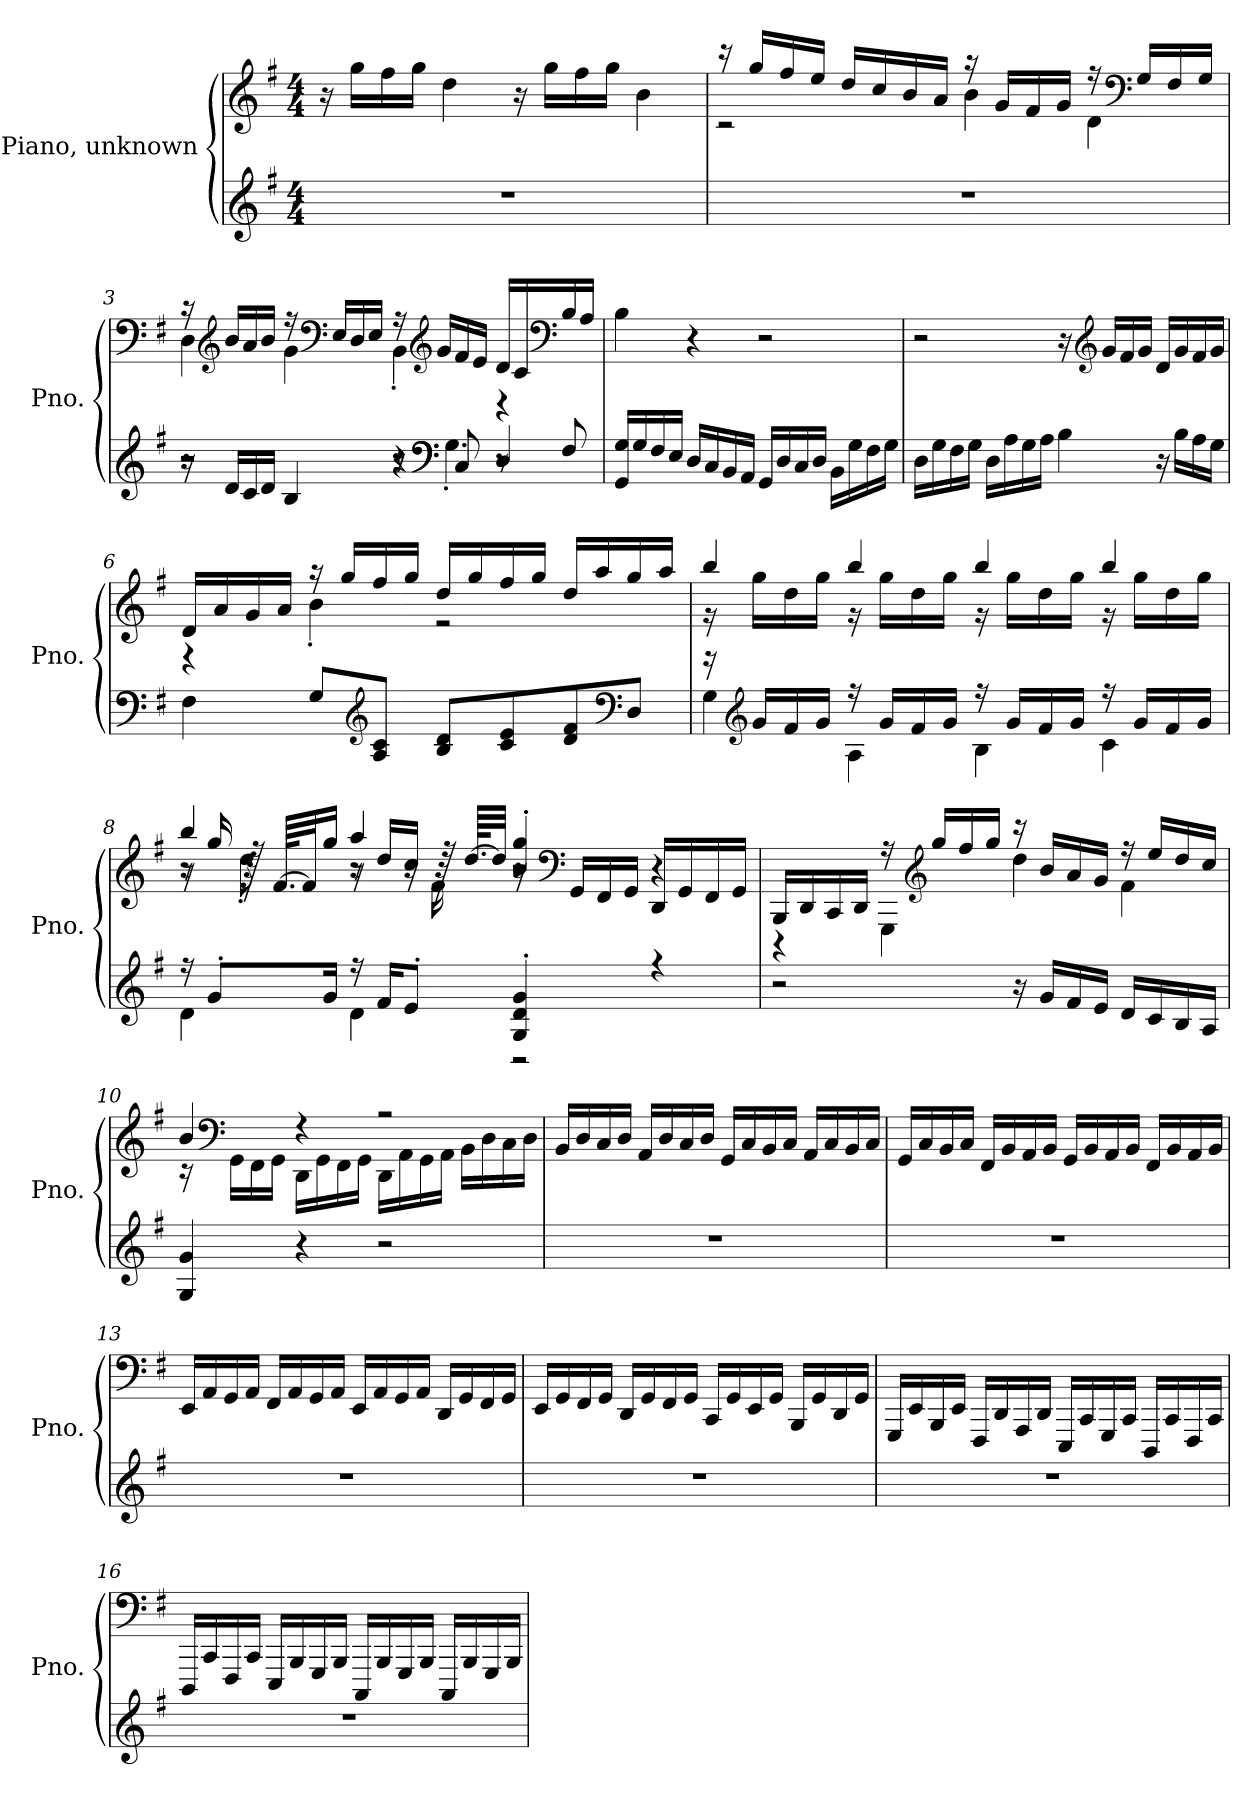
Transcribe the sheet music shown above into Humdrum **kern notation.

**kern	**kern
*part1	*part1
*staff2	*staff1
*I"Piano, unknown	*
*I'Pno.	*
*clefG2	*clefG2
*k[f#]	*k[f#]
*M4/4	*M4/4
*MM120	*MM120
=1	=1
1r	16r
.	16gg\LL
.	16ff#\
.	16gg\JJ
.	4dd\
.	16r
.	16gg\LL
.	16ff#\
.	16gg\JJ
.	4b\
=2	=2
*	*^
1r	16r	2r
.	16gg/LL	.
.	16ff#/	.
.	16ee/JJ	.
.	16dd/LL	.
.	16cc/	.
.	16b/	.
.	16a/JJ	.
.	16r	4b\
.	16g/LL	.
.	16f#/	.
.	16g/JJ	.
.	16r	4d\
*	*clefF4	*
.	16G/LL	.
.	16F#/	.
.	16G/JJ	.
!!LO:LB:g=z	!!
=3	=3	=3
*^	*	*
*	*^	*	*
16r	2r	2r	16r	4D\
*	*	*	*clefG2	*
16d/LL	.	.	16b/LL	.
16c/	.	.	16a/	.
16d/JJ	.	.	16b/JJ	.
4B/	.	.	16r	4g\
*	*	*	*clefF4	*
.	.	.	16E/LL	.
.	.	.	16D/	.
.	.	.	16E/JJ	.
8r	8r	4r	16r	4BB'\
*	*	*	*clefG2	*
.	.	.	16g/LL	.
*clefF4	*	*	*	*
8C/	4.G'\	.	16f#/	.
.	.	.	16e/JJ	.
8r	.	4D/	16d/LL	4r
.	.	.	16c/	.
*	*	*	*clefF4	*
8F#/	.	.	16B/	.
.	.	.	16A/JJ	.
*v	*v	*v	*	*
*	*v	*v
=4	=4
16GG/ 16G/LL	4B\
16G/	.
16F#/	.
16E/JJ	.
16D/LL	4r
16C/	.
16BB/	.
16AA/JJ	.
16GG/LL	2r
16D/	.
16C/	.
16D/JJ	.
16BB\LL	.
16G\	.
16F#\	.
16G\JJ	.
!!LO:LB:g=z
=5	=5
16D\LL	2r
16G\	.
16F#\	.
16G\JJ	.
16D\LL	.
16A\	.
16G\	.
16A\JJ	.
4B\	16r
*	*clefG2
.	16g/LL
.	16f#/
.	16g/JJ
16r	16d/LL
16B\LL	16g/
16A\	16f#/
16G\JJ	16g/JJ
=6	=6
*	*^
4F#\	16d/LL	4r
.	16a/	.
.	16g/	.
.	16a/JJ	.
8G/L	16r	4b'\
.	16gg/LL	.
*clefG2	*	*
8A/ 8c/J	16ff#/	.
.	16gg/JJ	.
8B/ 8d/L	16dd/LL	2r
.	16gg/	.
8c/ 8e/	16ff#/	.
.	16gg/JJ	.
8d/ 8f#/	16dd/LL	.
.	16aa/	.
*clefF4	*	*
8D/J	16gg/	.
.	16aa/JJ	.
!!LO:LB:g=z	!!
=7	=7	=7
*^	*	*
16r	4G\	4bb/	16r
*clefG2	*	*	*
16g/LL	.	.	16gg\LL
16f#/	.	.	16dd\
16g/JJ	.	.	16gg\JJ
16r	4A\	4bb/	16r
16g/LL	.	.	16gg\LL
16f#/	.	.	16dd\
16g/JJ	.	.	16gg\JJ
16r	4B\	4bb/	16r
16g/LL	.	.	16gg\LL
16f#/	.	.	16dd\
16g/JJ	.	.	16gg\JJ
16r	4c\	4bb/	16r
16g/LL	.	.	16gg\LL
16f#/	.	.	16dd\
16g/JJ	.	.	16gg\JJ
=8	=8	=8	=8
*	*	*	*^
16r	4d\	4bb/	8r	16r
8g'/L	.	.	.	16gg/
.	.	.	8dd'\	128r
.	.	.	.	[64.f#/KLLL
.	.	.	.	32f#/J]
16g/Jk	.	.	.	16gg/JJ
16r	4d\	4aa/	8r	16r
16f#/KL	.	.	.	16dd/LL
8e'/J	.	.	16r	16cc/JJ
.	.	.	16f#\	128r
.	.	.	.	[64.dd/KLLL
.	.	.	.	32dd/JJJ]
4G/' 4d/' 4g/'	2r	4b/' 4gg/'	2r	16r
*	*	*clefF4	*	*
.	.	.	.	16GG/LL
.	.	.	.	16FF#/
.	.	.	.	16GG/JJ
4r	.	4r	.	16DD/LL
.	.	.	.	16GG/
.	.	.	.	16FF#/
.	.	.	.	16GG/JJ
*v	*v	*	*	*
*	*	*v	*v
!!LO:LB:g=z
=9	=9	=9
2r	16BBB/LL	4r
.	16DD/	.
.	16CC/	.
.	16DD/JJ	.
.	16r	4GGG\
*	*clefG2	*
.	16gg/LL	.
.	16ff#/	.
.	16gg/JJ	.
16r	16r	4dd\
16g/LL	16b/LL	.
16f#/	16a/	.
16e/JJ	16g/JJ	.
16d/LL	16r	4f#\
16c/	16ee/LL	.
16B/	16dd/	.
16A/JJ	16cc/JJ	.
=10	=10	=10
4G/ 4g/	4b/	16r
*	*clefF4	*
.	.	16GG\LL
.	.	16FF#\
.	.	16GG\JJ
4r	4r	16DD\LL
.	.	16GG\
.	.	16FF#\
.	.	16GG\JJ
2r	2r	16DD\LL
.	.	16AA\
.	.	16GG\
.	.	16AA\JJ
.	.	16BB\LL
.	.	16D\
.	.	16C\
.	.	16D\JJ
*	*v	*v
!!LO:LB:g=z
=11	=11
1r	16BB/LL
.	16D/
.	16C/
.	16D/JJ
.	16AA/LL
.	16D/
.	16C/
.	16D/JJ
.	16GG/LL
.	16C/
.	16BB/
.	16C/JJ
.	16AA/LL
.	16C/
.	16BB/
.	16C/JJ
=12	=12
1r	16GG/LL
.	16C/
.	16BB/
.	16C/JJ
.	16FF#/LL
.	16BB/
.	16AA/
.	16BB/JJ
.	16GG/LL
.	16BB/
.	16AA/
.	16BB/JJ
.	16FF#/LL
.	16BB/
.	16AA/
.	16BB/JJ
!!LO:PB:g=z
=13	=13
1r	16EE/LL
.	16AA/
.	16GG/
.	16AA/JJ
.	16FF#/LL
.	16AA/
.	16GG/
.	16AA/JJ
.	16EE/LL
.	16AA/
.	16GG/
.	16AA/JJ
.	16DD/LL
.	16GG/
.	16FF#/
.	16GG/JJ
=14	=14
1r	16EE/LL
.	16GG/
.	16FF#/
.	16GG/JJ
.	16DD/LL
.	16GG/
.	16FF#/
.	16GG/JJ
.	16CC/LL
.	16GG/
.	16EE/
.	16GG/JJ
.	16BBB/LL
.	16GG/
.	16DD/
.	16GG/JJ
!!LO:LB:g=z
=15	=15
1r	16GGG/LL
.	16EE/
.	16BBB/
.	16EE/JJ
.	16FFF#/LL
.	16DD/
.	16AAA/
.	16DD/JJ
.	16EEE/LL
.	16CC/
.	16GGG/
.	16CC/JJ
.	16DDD/LL
.	16CC/
.	16FFF#/
.	16CC/JJ
=16	=16
1r	16DDD/LL
.	16CC/
.	16FFF#/
.	16CC/JJ
.	16EEE/LL
.	16BBB/
.	16GGG/
.	16BBB/JJ
.	16CCC/LL
.	16BBB/
.	16GGG/
.	16BBB/JJ
.	16CCC/LL
.	16BBB/
.	16GGG/
.	16BBB/JJ
=	=
*-	*-
